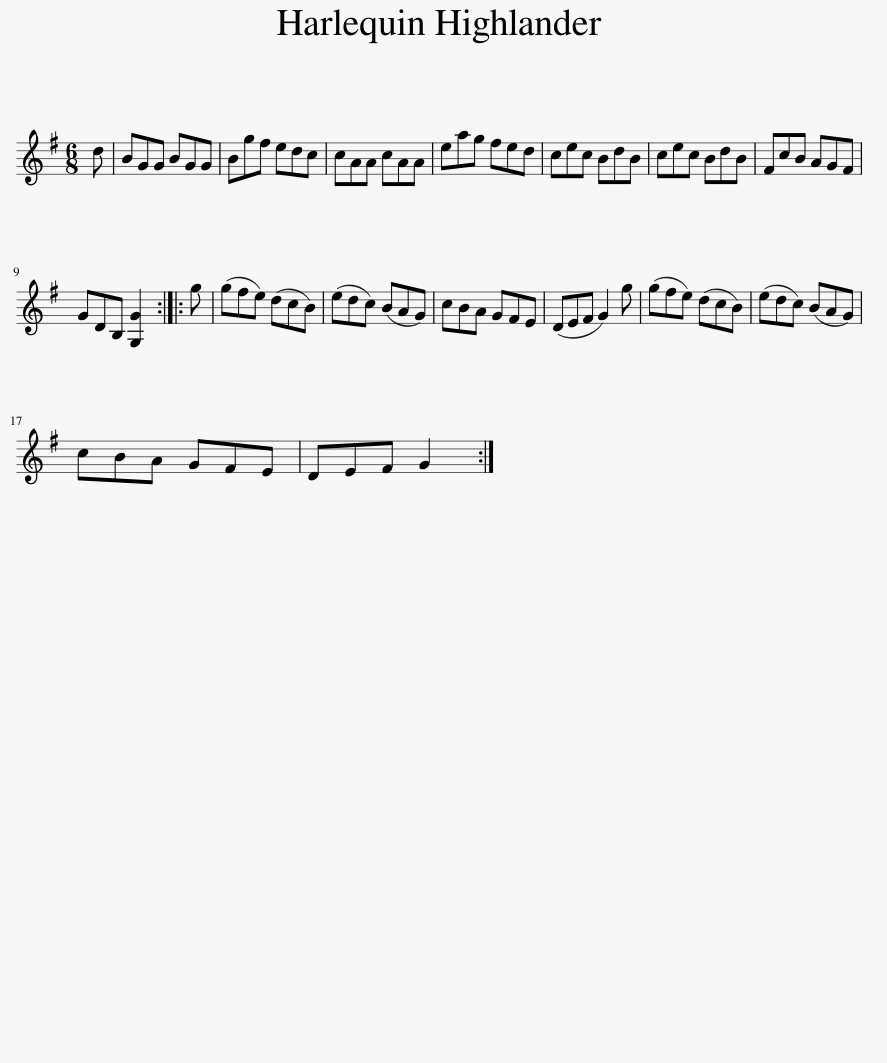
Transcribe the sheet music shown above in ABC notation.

X:1
L:1/8
M:6/8
I:linebreak $
K:G
V:1 treble
V:1
 d | BGG BGG | Bgf edc | cAA cAA | eag fed | %5
 cec BdB | cec BdB | FcB AGF |$ GDB, [G,G]2 :: g | %10
 (gfe) (dcB) | (edc) (BAG) | cBA GFE | (DEF G2) g | (gfe) (dcB) | %15
 (edc) (BAG) |$ cBA GFE | DEF G2 :| %18
